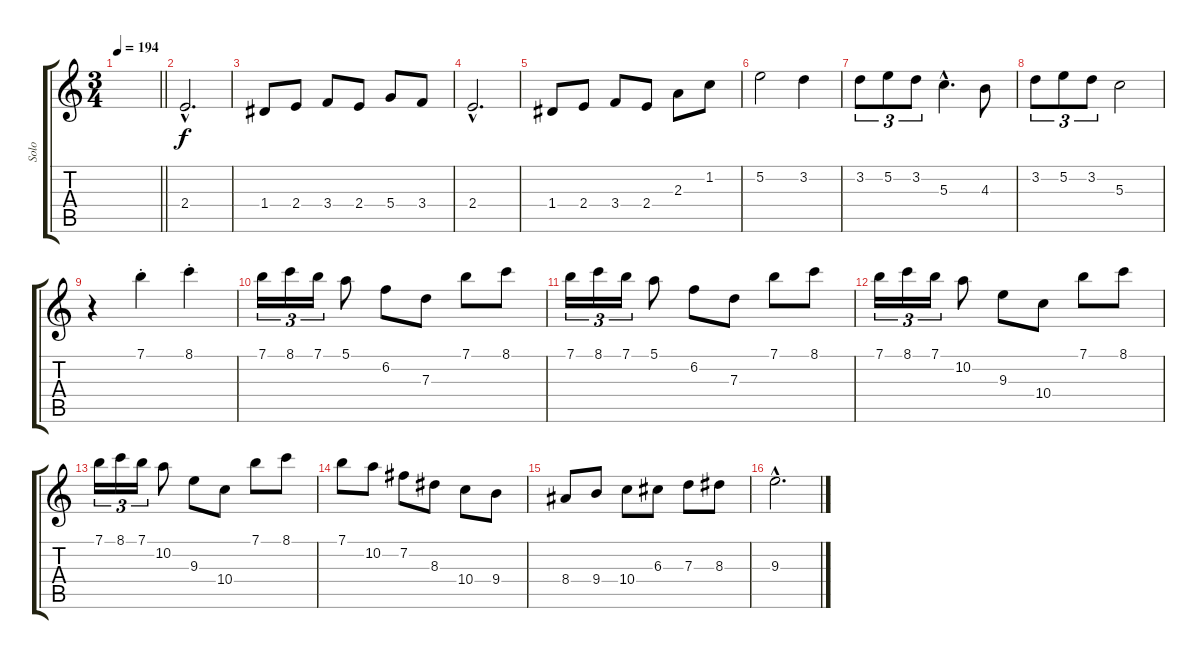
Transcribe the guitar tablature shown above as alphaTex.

\track ("Solo" "Solo") {instrument acousticguitarsteel}
\staff {score tabs}
\tuning (E4 B3 G3 D3 A2 E2) {hide}
\ts (3 4)
\tempo 194
\clef g2
\barLineRight lightlight
\ks aminor
|
2.4{hac}.2{d} |
1.4.8 2.4.8 3.4.8 2.4.8 5.4.8 3.4.8 |
2.4{hac}.2{d} |
1.4.8 2.4.8 3.4.8 2.4.8 2.3.8 1.2.8 |
5.2.2 3.2.4 |
3.2.8{tu (3 2)} 5.2.8{tu (3 2)} 3.2.8{tu (3 2)} 5.3{hac}.4{d} 4.3.8 |
3.2.8{tu (3 2)} 5.2.8{tu (3 2)} 3.2.8{tu (3 2)} 5.3.2 |
r.4 7.1{st}.4 8.1{st}.4 |
7.1.16{tu (3 2)} 8.1.16{tu (3 2)} 7.1.16{tu (3 2)} 5.1.8 6.2.8 7.3.8 7.1.8 8.1.8 |
7.1.16{tu (3 2)} 8.1.16{tu (3 2)} 7.1.16{tu (3 2)} 5.1.8 6.2.8 7.3.8 7.1.8 8.1.8 |
7.1.16{tu (3 2)} 8.1.16{tu (3 2)} 7.1.16{tu (3 2)} 10.2.8 9.3.8 10.4.8 7.1.8 8.1.8 |
7.1.16{tu (3 2)} 8.1.16{tu (3 2)} 7.1.16{tu (3 2)} 10.2.8 9.3.8 10.4.8 7.1.8 8.1.8 |
7.1.8 10.2.8 7.2.8 8.3.8 10.4.8 9.4.8 |
8.4.8 9.4.8 10.4.8 6.3.8 7.3.8 8.3.8 |
9.3{hac}.2{d}
